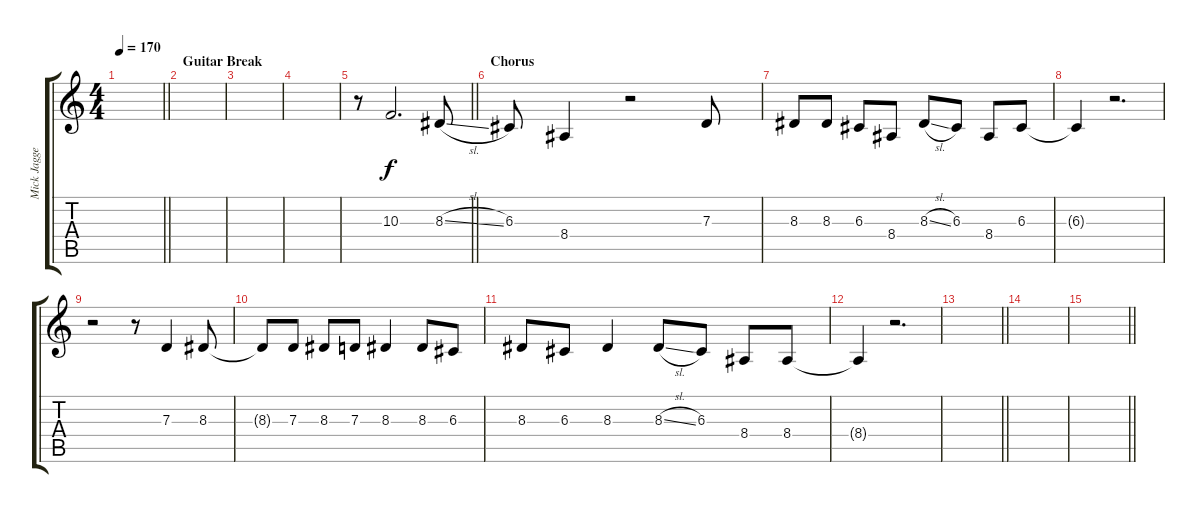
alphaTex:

\track ("Mick Jagger" "Mick Jagge") {instrument trombone}
\staff {score tabs}
\tuning (E4 B3 G3 D3 A2 E2) {hide}
\ts (4 4)
\tempo 170
\clef g2
\barLineRight lightlight
\ks c
|
\section ("" "Guitar Break")
|
|
|
\barLineRight lightlight
r.8 10.3.2{d} 8.3{sl}.8 |
\section ("" "Chorus")
6.3.8 8.4.4 r.2 7.3.8 |
8.3.8 8.3.8 6.3.8 8.4.8 8.3{sl}.8 6.3.8 8.4.8 6.3.8 |
6.3{t}.4 r.2{d} |
r.2 r.8 7.3.4 8.3.8 |
8.3{t}.8 7.3.8 8.3.8 7.3.8 8.3.4 8.3.8 6.3.8 |
8.3.8 6.3.8 8.3.4 8.3{sl}.8 6.3.8 8.4.8 8.4.8 |
8.4{t}.4 r.2{d} |
\barLineRight lightlight
|
|
\barLineRight lightlight
